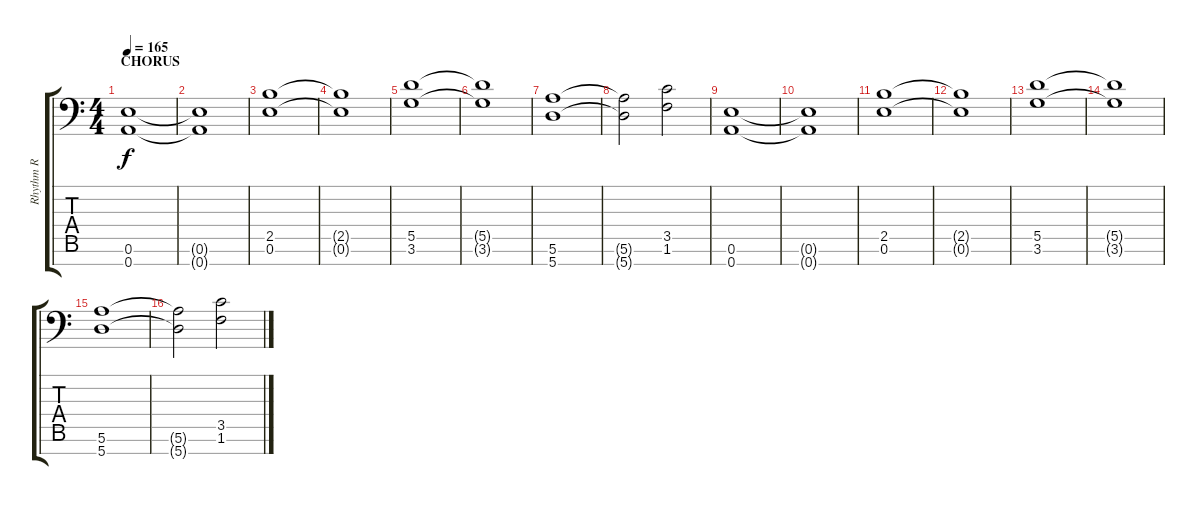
\track ("Rhythm R" "Rhythm R") {instrument overdrivenguitar}
\staff {score tabs}
\tuning (E4 B3 G3 D3 A2 E2 A1) {hide}
\ts (4 4)
\section ("" "CHORUS")
\tempo 165
\clef f4
\ks c
(0.6 0.7).1{dy f} |
(0.6{t} 0.7{t}).1 |
(2.5 0.6).1 |
(2.5{t} 0.6{t}).1 |
(5.5 3.6).1 |
(5.5{t} 3.6{t}).1 |
(5.6 5.7).1 |
(5.6{t} 5.7{t}).2 (3.5 1.6).2 |
(0.6 0.7).1 |
(0.6{t} 0.7{t}).1 |
(2.5 0.6).1 |
(2.5{t} 0.6{t}).1 |
(5.5 3.6).1 |
(5.5{t} 3.6{t}).1 |
(5.6 5.7).1 |
(5.6{t} 5.7{t}).2 (3.5 1.6).2
